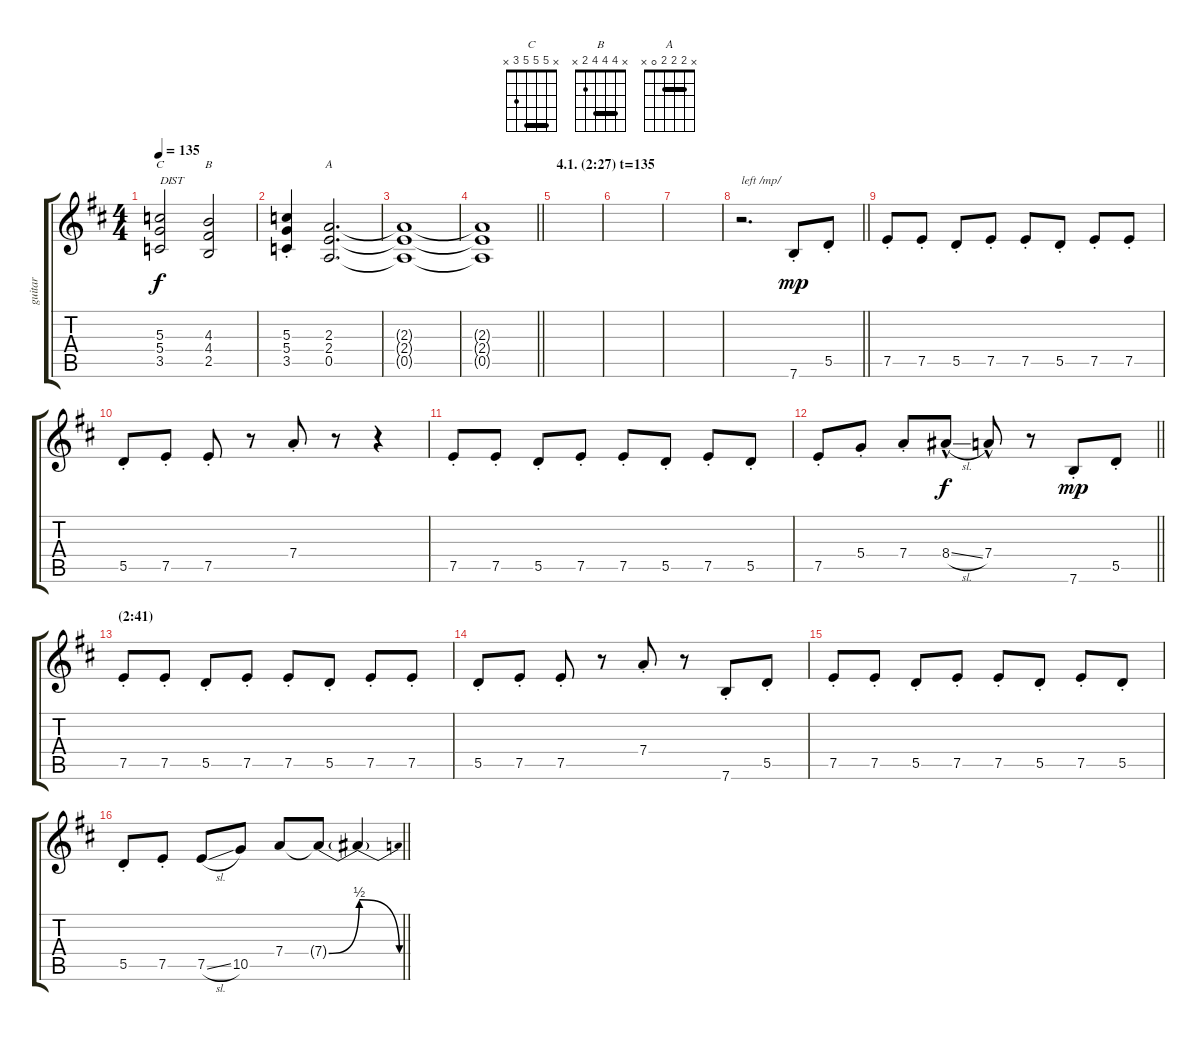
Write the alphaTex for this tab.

\track ("guitar" "guitar") {instrument overdrivenguitar}
\staff {score tabs}
\tuning (E4 B3 G3 D3 A2 E2) {hide}
\chord ("C" x 5 5 5 3 x) {barre 5}
\chord ("B" x 4 4 4 2 x) {barre 4}
\chord ("A" x 2 2 2 0 x) {barre 2}
\ts (4 4)
\tempo 135
\clef g2
\ks d
(5.3 5.4 3.5).2{ch "C" txt "DIST" dy f instrument overdrivenguitar} (4.3 4.4 2.5).2{ch "B"} |
(5.3{st} 5.4{st} 3.5{st}).4 (2.3 2.4 0.5).2{d ch "A"} |
(2.3{t} 2.4{t} 0.5{t}).1 |
\barLineRight lightlight
(2.3{t} 2.4{t} 0.5{t}).1 |
\section ("" "4.1. (2:27) t=135")
|
|
|
\barLineRight lightlight
r.2{d txt "left /mp/" balance 4} 7.6{st}.8{dy mp} 5.5{st}.8 |
7.5{st}.8 7.5{st}.8 5.5{st}.8 7.5{st}.8 7.5{st}.8 5.5{st}.8 7.5{st}.8 7.5{st}.8 |
5.5{st}.8 7.5{st}.8 7.5{st}.8 r.8 7.4{st}.8 r.8 r.4 |
7.5{st}.8 7.5{st}.8 5.5{st}.8 7.5{st}.8 7.5{st}.8 5.5{st}.8 7.5{st}.8 5.5{st}.8 |
\barLineRight lightlight
7.5{st}.8 5.4{st}.8 7.4{st}.8 8.4{sl hac}.8{dy f} 7.4{hac}.8 r.8 7.6{st}.8{dy mp} 5.5{st}.8 |
\section ("" "(2:41)")
7.5{st}.8 7.5{st}.8 5.5{st}.8 7.5{st}.8 7.5{st}.8 5.5{st}.8 7.5{st}.8 7.5{st}.8 |
5.5{st}.8 7.5{st}.8 7.5{st}.8 r.8 7.4{st}.8 r.8 7.6{st}.8 5.5{st}.8 |
7.5{st}.8 7.5{st}.8 5.5{st}.8 7.5{st}.8 7.5{st}.8 5.5{st}.8 7.5{st}.8 5.5{st}.8 |
\barLineRight lightlight
5.5{st}.8 7.5{st}.8 7.5{sl}.8 10.5.8 7.4.8 7.4{be (bend 0 0 60 2) t}.8 7.4{be (release 0 2 60 0) t}.4
